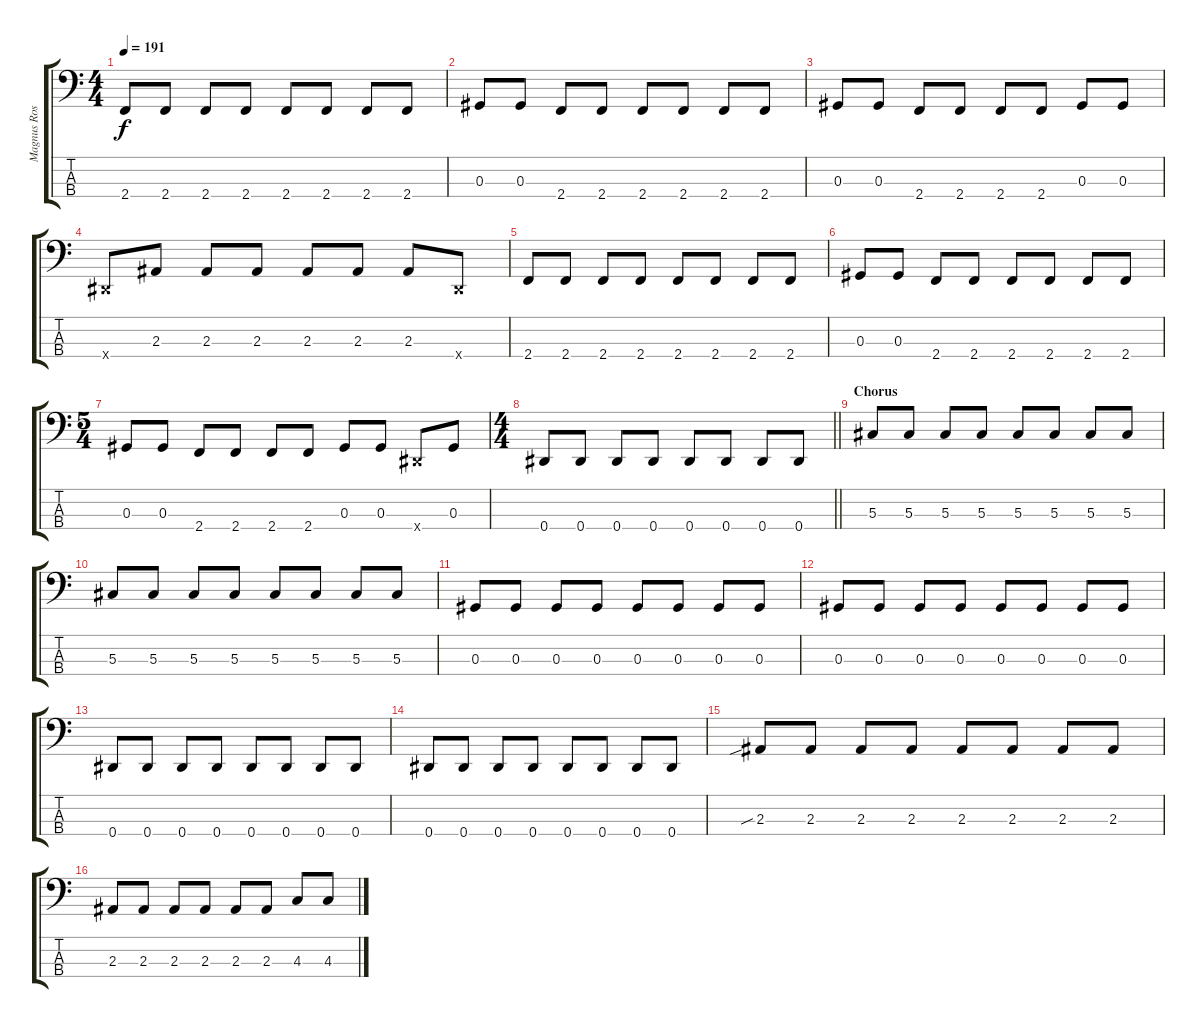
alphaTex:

\track ("Magnus Rosén" "Magnus Ros") {instrument electricbassfinger}
\staff {score tabs}
\tuning (Gb2 Db2 Ab1 Eb1) {hide}
\ts (4 4)
\tempo 191
\clef f4
\ks c
2.4.8{dy f} 2.4.8 2.4.8 2.4.8 2.4.8 2.4.8 2.4.8 2.4.8 |
0.3.8 0.3.8 2.4.8 2.4.8 2.4.8 2.4.8 2.4.8 2.4.8 |
0.3.8 0.3.8 2.4.8 2.4.8 2.4.8 2.4.8 0.3.8 0.3.8 |
0.4{x}.8 2.3.8 2.3.8 2.3.8 2.3.8 2.3.8 2.3.8 0.4{x}.8 |
2.4.8 2.4.8 2.4.8 2.4.8 2.4.8 2.4.8 2.4.8 2.4.8 |
0.3.8 0.3.8 2.4.8 2.4.8 2.4.8 2.4.8 2.4.8 2.4.8 |
\ts (5 4)
0.3.8 0.3.8 2.4.8 2.4.8 2.4.8 2.4.8 0.3.8 0.3.8 0.4{x}.8 0.3.8 |
\ts (4 4)
\barLineRight lightlight
0.4.8 0.4.8 0.4.8 0.4.8 0.4.8 0.4.8 0.4.8 0.4.8 |
\section ("" "Chorus")
5.3.8 5.3.8 5.3.8 5.3.8 5.3.8 5.3.8 5.3.8 5.3.8 |
5.3.8 5.3.8 5.3.8 5.3.8 5.3.8 5.3.8 5.3.8 5.3.8 |
0.3.8 0.3.8 0.3.8 0.3.8 0.3.8 0.3.8 0.3.8 0.3.8 |
0.3.8 0.3.8 0.3.8 0.3.8 0.3.8 0.3.8 0.3.8 0.3.8 |
0.4.8 0.4.8 0.4.8 0.4.8 0.4.8 0.4.8 0.4.8 0.4.8 |
0.4.8 0.4.8 0.4.8 0.4.8 0.4.8 0.4.8 0.4.8 0.4.8 |
2.3{sib}.8 2.3.8 2.3.8 2.3.8 2.3.8 2.3.8 2.3.8 2.3.8 |
2.3.8 2.3.8 2.3.8 2.3.8 2.3.8 2.3.8 4.3.8 4.3.8
